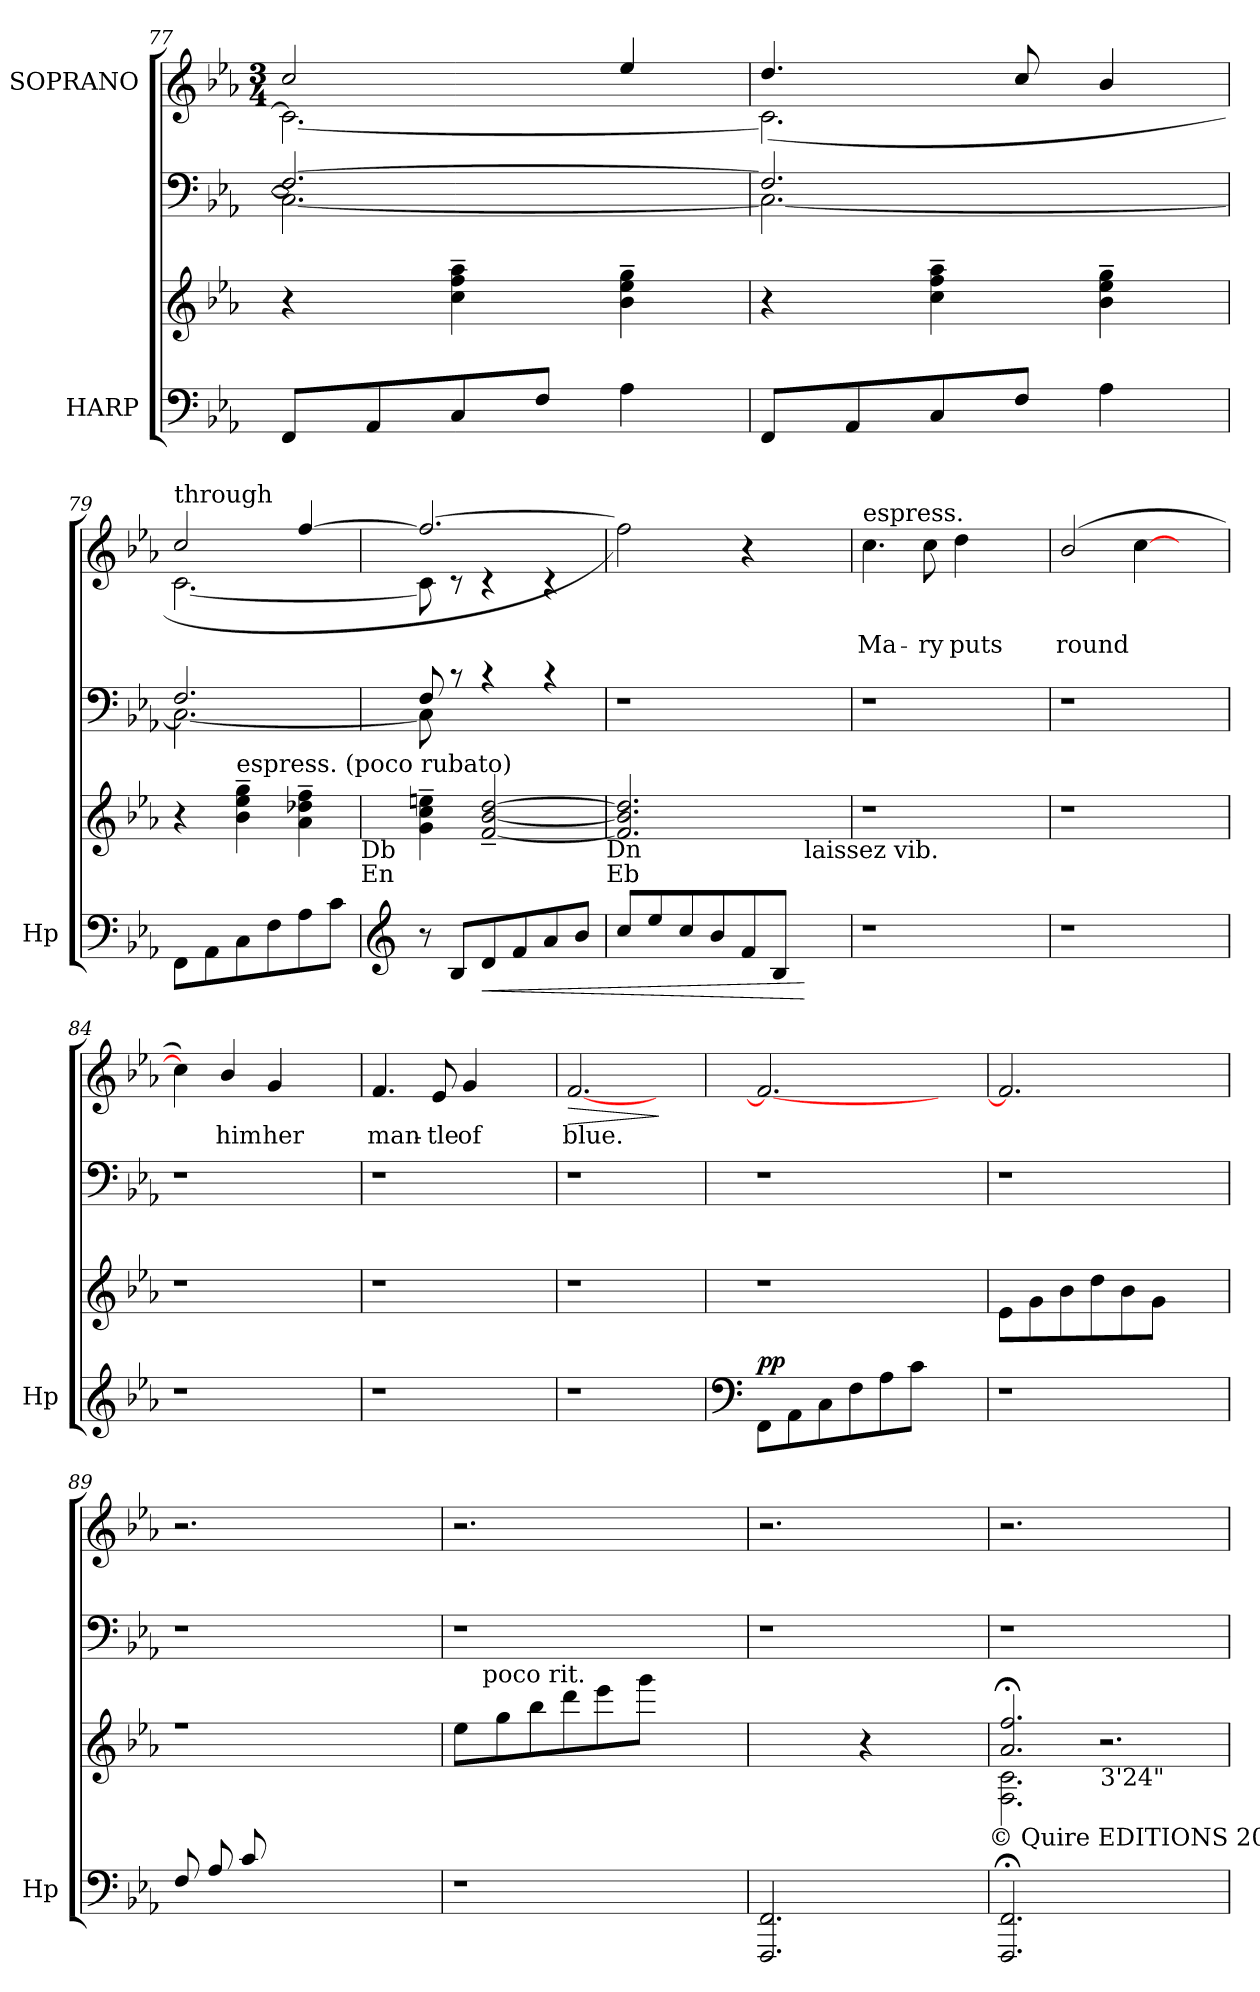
**kern	**kern	**dynam	**kern	**kern	**text	**dynam
*part3	*part3	*part3	*part2	*part1	*part1	*part1
*staff4	*staff3	*staff3/4	*staff2	*staff1	*staff1	*staff1
*I"HARP	*	*	*	*I"SOPRANO	*	*
*I'Hp	*	*	*	*	*	*
*clefF4	*clefG2	*	*clefF4	*clefG2	*	*
*k[b-e-a-]	*k[b-e-a-]	*	*k[b-e-a-]	*k[b-e-a-]	*	*
*E-:	*E-:	*	*E-:	*E-:	*	*
*	*	*	*	*M3/4	*	*
=77	=77	=77	=77	=77	=77	=77
*	*	*	*^	*^	*	*
8FF/L	4r	.	2.F/_	2.C\_	2cc/	2.c\_	.	.
8AA-/	.	.	.	.	.	.	.	.
8C/	4cc\~> 4ff\~> 4aa-\~>	.	.	.	.	.	.	.
8F/J	.	.	.	.	.	.	.	.
4A-\	4b-\~> 4ee-\~> 4gg\~>	.	.	.	4ee-/	.	.	.
=78	=78	=78	=78	=78	=78	=78	=78	=78
8FF/L	4r	.	2.F/]	2.C\_	4.dd/	(<2.c\]	.	.
8AA-/	.	.	.	.	.	.	.	.
8C/	4cc\~> 4ff\~> 4aa-\~>	.	.	.	.	.	.	.
8F/J	.	.	.	.	8cc/	.	.	.
4A-\	4b-\~> 4ee-\~> 4gg\~>	.	.	.	4b-/	.	.	.
!!LO:LB:g=z	!!
=79	=79	=79	=79	=79	=79	=79	=79	=79
!	!	!	!	!	!LO:TX:a:t=through	!	!	!
8FF\L	4r	.	2.F/	2.C\_	2cc/	[<2.c\	.	.
8AA-\	.	.	.	.	.	.	.	.
!	!LO:TX:a:t=espress. (poco rubato)	!	!	!	!	!	!	!
8C\	4b-\~> 4ee-\~> 4gg\~>	.	.	.	.	.	.	.
8F\	.	.	.	.	.	.	.	.
8A-\	4a-\~> 4dd-X\~> 4ff\~>	.	.	.	[>4ff/	.	.	.
8c\J	.	.	.	.	.	.	.	.
!	!LO:TX:b:t=Db	!	!	!	!	!	!	!
!	!LO:TX:b:t=En	!	!	!	!	!	!	!
=80	=80	=80	=80	=80	=80	=80	=80	=80
*clefG2	*	*	*	*	*	*	*	*
8r	4g\~> 4cc\~> 4een\~>	.	8F/	8C\]	2.ff/_	8c\]	.	.
8B-/L	.	.	8rc	2ryy	.	8rc	.	.
!	!	!LO:HP:b=2	!	!	!	!	!	!
8d/	[<2f/~< [<2b-/~< [>2dd/~<	<	4rc	.	.	4rc	.	.
8f/	.	.	.	.	.	.	.	.
8a-/	.	.	4rc	.	.	4rc	.	.
8b-/J	.	.	.	8ryy	.	.	.	.
*	*	*	*	*	*v	*v	*	*
!	!LO:TX:b:t=Dn	!	!	!	!	!	!
!	!LO:TX:b:t=Eb	!	!	!	!	!	!
=81	=81	=81	=81	=81	=81	=81	=81
!	!	!	!LO:N:vis=1	!	!	!	!
*	*	*	*v	*v	*	*	*
8cc/L	2.f/] 2.b-/] 2.dd/]	.	1r	2ff\])	.	.
8ee-/	.	.	.	.	.	.
8cc/	.	.	.	.	.	.
8b-/	.	.	.	.	.	.
8f/	.	.	.	4r	.	.
8B-/J	.	.	.	.	.	.
!	!LO:TX:b:t=laissez vib.	!	!	!	!	!
4ryy	4ryy	[	.	4ryy	.	.
=82	=82	=82	=82	=82	=82	=82
!	!	!	!	!LO:TX:a:t=espress.	!	!
!LO:N:vis=1	!LO:N:vis=1	!	!LO:N:vis=1	!	!LO:LY:b	!
2.r	2.r	.	1r	4.cc\	Ma-	.
!	!	!	!	!	!LO:LY:b	!
.	.	.	.	8cc\	-ry	.
!	!	!	!	!	!LO:LY:b	!
.	.	.	.	4dd\	puts	.
4ryy	4ryy	.	.	4ryy	.	.
=83	=83	=83	=83	=83	=83	=83
!LO:N:vis=1	!LO:N:vis=1	!	!LO:N:vis=1	!	!LO:LY:b	!
2.r	2.r	.	1r	(<2b-/	round	.
.	.	.	.	[>4cc\	.	.
4ryy	4ryy	.	.	4ryy	.	.
=84	=84	=84	=84	=84	=84	=84
!LO:N:vis=1	!LO:N:vis=1	!	!LO:N:vis=1	!	!	!
2.r	2.r	.	1r	4cc\])	.	.
!	!	!	!	!	!LO:LY:b	!
.	.	.	.	4b-/	him	.
!	!	!	!	!	!LO:LY:b	!
.	.	.	.	4g/	her	.
4ryy	4ryy	.	.	4ryy	.	.
!!LO:PB:g=z
=85	=85	=85	=85	=85	=85	=85
!LO:N:vis=1	!LO:N:vis=1	!	!LO:N:vis=1	!	!LO:LY:b	!
2.r	2.r	.	1r	4.f/	man-	.
!	!	!	!	!	!LO:LY:b	!
.	.	.	.	8e-/	-tle	.
!	!	!	!	!	!LO:LY:b	!
.	.	.	.	4g/	of	.
4ryy	4ryy	.	.	4ryy	.	.
=86	=86	=86	=86	=86	=86	=86
!LO:N:vis=1	!LO:N:vis=1	!	!LO:N:vis=1	!	!LO:LY:b	!LO:HP:b
2.r	2.r	.	1r	[<2.f/	blue.	>
4ryy	4ryy	.	.	4ryy	.	]
=87	=87	=87	=87	=87	=87	=87
*clefF4	*	*	*	*	*	*
!	!LO:N:vis=1	!LO:DY:a=2	!LO:N:vis=1	!	!	!
(>8FF\L	2.r	pp	1r	2.f/_	.	.
8AA-\	.	.	.	.	.	.
8C\	.	.	.	.	.	.
8F\	.	.	.	.	.	.
8A-\	.	.	.	.	.	.
8c\J	.	.	.	.	.	.
4ryy	4ryy	.	.	4ryy	.	.
=88	=88	=88	=88	=88	=88	=88
!	!	!	!LO:N:vis=1	!	!	!
1r	8e-\L	.	1r	2.f/]	.	.
.	8g\	.	.	.	.	.
.	8b-\	.	.	.	.	.
.	8dd\	.	.	.	.	.
.	8b-\	.	.	.	.	.
.	8g\J)	.	.	.	.	.
.	4ryy	.	.	4ryy	.	.
!!LO:LB:g=z
=89	=89	=89	=89	=89	=89	=89
*	*^	*	*	*	*	*
(>8F/L	1r	4.ryy	.	1r	2.r	.	.
8A-/	.	.	.	.	.	.	.
8c/	.	.	.	.	.	.	.
2ryy	.	8f\	.	.	.	.	.
.	.	8a-\	.	.	.	.	.
.	.	8cc\J	.	.	.	.	.
.	.	4ryy	.	.	4ryy	.	.
8ryy	.	.	.	.	.	.	.
=90	=90	=90	=90	=90	=90	=90	=90
1r	8ee-\L	16.ryy	.	1r	2.r	.	.
!	!	!LO:TX:a:t=poco rit.	!	!	!	!	!
.	.	2ryy	.	.	.	.	.
.	8gg\	.	.	.	.	.	.
.	8bb-\	.	.	.	.	.	.
.	8ddd\	.	.	.	.	.	.
.	8eee-\	.	.	.	.	.	.
.	.	4ryy	.	.	.	.	.
.	8ggg\J)	.	.	.	.	.	.
.	4ryy	.	.	.	4ryy	.	.
.	.	8ryy	.	.	.	.	.
.	.	32ryy	.	.	.	.	.
*	*v	*v	*	*	*	*	*
=91	=91	=91	=91	=91	=91	=91
2.FFF/ 2.FF/	2.ryy	.	1r	2.r	.	.
2.ryy	4r	.	.	2.ryy	.	.
.	2ryy	.	2ryy	.	.	.
!	!LO:TX:b:t=© Quire EDITIONS 2008	!	!	!	!	!
=92	=92	=92	=92	=92	=92	=92
*	*^	*	*	*	*	*
2.FFF/; 2.FF/;	2.a-/;< 2.ff/;<	2.F\ 2.c\	.	1r	2.r	.	.
!	!LO:TX:b:t=3'24"	!	!	!	!	!	!
2.ryy	2.r	2.ryy	.	.	2.ryy	.	.
.	.	.	.	2ryy	.	.	.
*	*v	*v	*	*	*	*	*
=	=	=	=	=	=	=
*-	*-	*-	*-	*-	*-	*-
